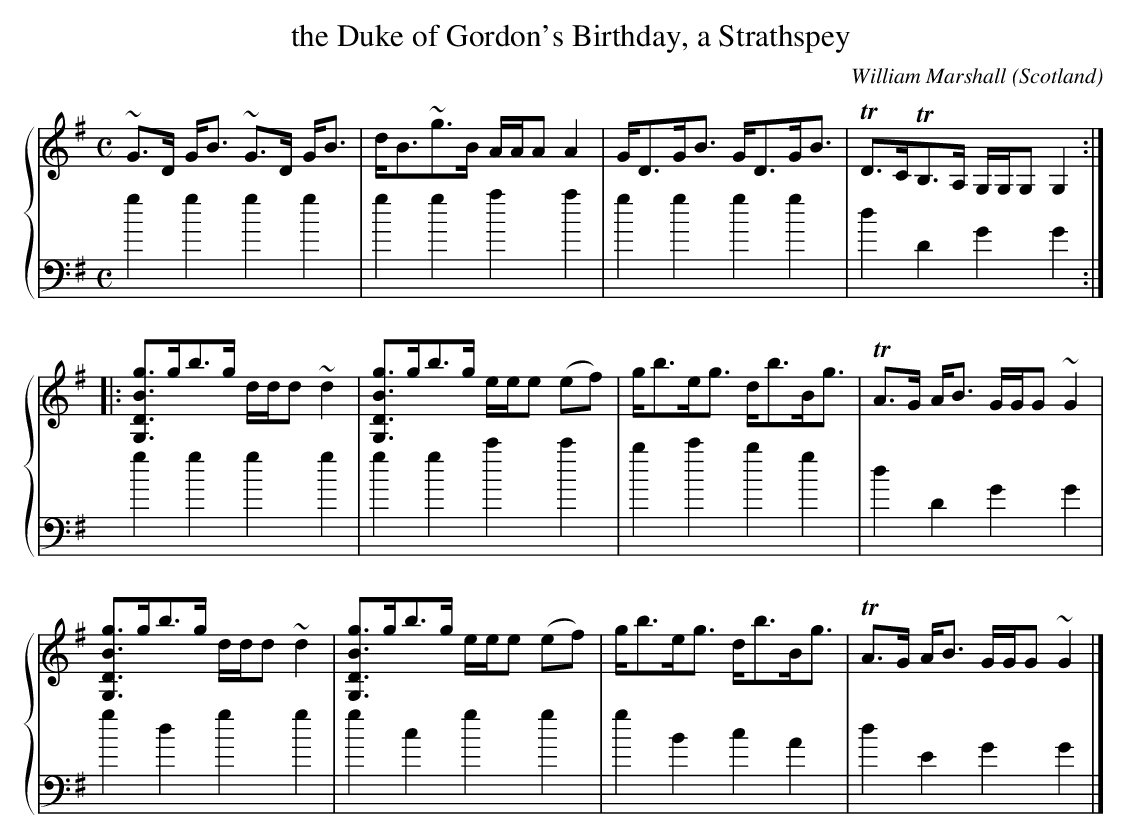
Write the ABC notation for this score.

X:1
T:the Duke of Gordon's Birthday, a Strathspey
C:William Marshall
L:1/8
M:C
O:Scotland
K:G
%%staves {1 2}
V:1
~G>D G<B ~G>D G<B | d<B~g>B A/A/A A2 | \
G<DG<B G<DG<B | !trill!D>C!trill!B,>A, G,/G,/G, G,2 ::
[G,DBg]>gb>g d/d/d ~d2 | [G,DBg]>gb>g e/e/e (ef) | \
g<be<g d<bB<g | !trill!A>G A<B G/G/G ~G2 |
[G,DBg]>gb>g d/d/d ~d2 | [G,DBg]>gb>g e/e/e (ef) | \
g<be<g d<bB<g | !trill!A>G A<B G/G/G ~G2 |]
V:2 clef=bass
L:1/4
gggg | ggaa |gggg | dDGG :| \
gggg | ggc'c' | bc'bg | dDGG | \
gdgg | gcgg | gBcA | dEGG |]
